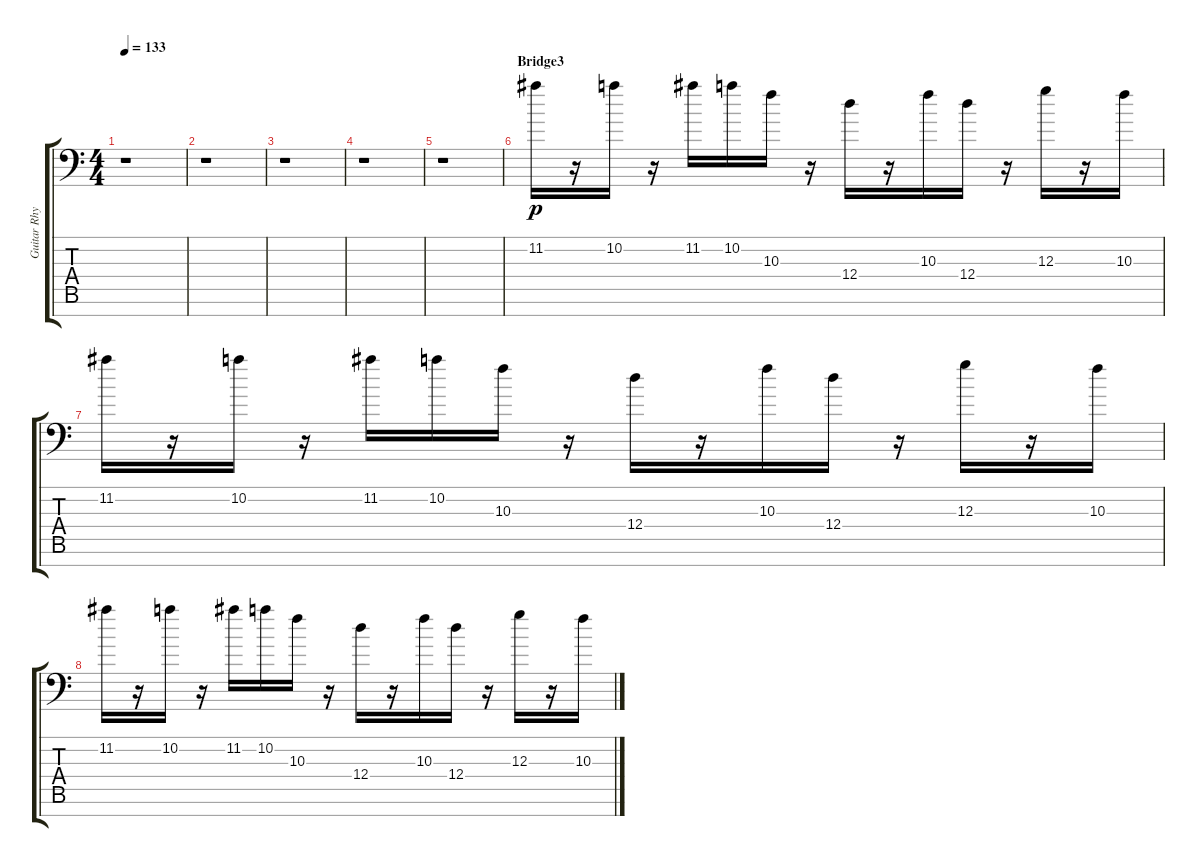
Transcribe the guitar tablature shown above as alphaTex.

\track ("Guitar Rhythm2" "Guitar Rhy") {instrument acousticguitarsteel}
\staff {score tabs}
\tuning (E4 B3 G3 D3 A2 E2 G1) {hide}
\ts (4 4)
\tempo 133
\clef f4
\ks c
r.1{dy f} |
r.1 |
r.1 |
r.1 |
r.1 |
\section ("" "Bridge3")
11.2.16{dy p} r.16 10.2.16 r.16 11.2.16 10.2.16 10.3.16 r.16 12.4.16 r.16 10.3.16 12.4.16 r.16 12.3.16 r.16 10.3.16 |
11.2.16 r.16 10.2.16 r.16 11.2.16 10.2.16 10.3.16 r.16 12.4.16 r.16 10.3.16 12.4.16 r.16 12.3.16 r.16 10.3.16 |
11.2.16 r.16 10.2.16 r.16 11.2.16 10.2.16 10.3.16 r.16 12.4.16 r.16 10.3.16 12.4.16 r.16 12.3.16 r.16 10.3.16
